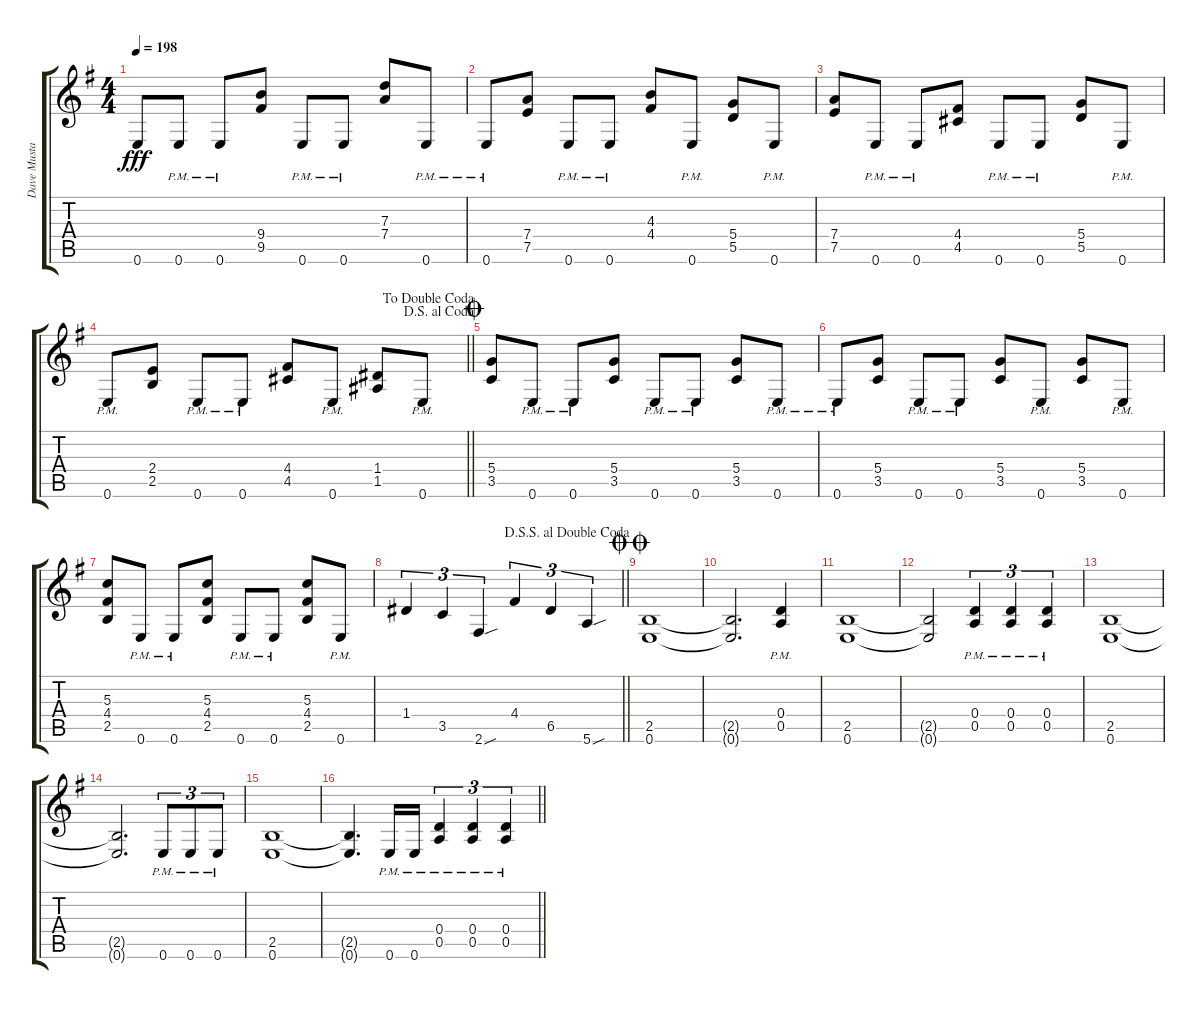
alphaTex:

\track ("Dave Mustaine" "Dave Musta") {instrument overdrivenguitar}
\staff {score tabs}
\tuning (E4 B3 G3 D3 A2 E2) {hide}
\ts (4 4)
\tempo 198
\clef g2
\ks g
0.6.8{dy fff} 0.6{pm}.8 0.6{pm}.8 (9.4 9.5).8 0.6{pm}.8 0.6{pm}.8 (7.3 7.4).8 0.6{pm}.8 |
0.6{pm}.8 (7.4 7.5).8 0.6{pm}.8 0.6{pm}.8 (4.3 4.4).8 0.6{pm}.8 (5.4 5.5).8 0.6{pm}.8 |
(7.4 7.5).8 0.6{pm}.8 0.6{pm}.8 (4.4 4.5).8 0.6{pm}.8 0.6{pm}.8 (5.4 5.5).8 0.6{pm}.8 |
\jump dalsegnoalcoda
\jump dadoublecoda
\barLineRight lightlight
0.6{pm}.8 (2.4 2.5).8 0.6{pm}.8 0.6{pm}.8 (4.4 4.5).8 0.6{pm}.8 (1.4 1.5).8 0.6{pm}.8 |
\jump coda
(5.4 3.5).8 0.6{pm}.8 0.6{pm}.8 (5.4 3.5).8 0.6{pm}.8 0.6{pm}.8 (5.4 3.5).8 0.6{pm}.8 |
0.6{pm}.8 (5.4 3.5).8 0.6{pm}.8 0.6{pm}.8 (5.4 3.5).8 0.6{pm}.8 (5.4 3.5).8 0.6{pm}.8 |
(5.3 4.4 2.5).8 0.6{pm}.8 0.6{pm}.8 (5.3 4.4 2.5).8 0.6{pm}.8 0.6{pm}.8 (5.3 4.4 2.5).8 0.6{pm}.8 |
\jump dalsegnosegnoaldoublecoda
\barLineRight lightlight
1.4.4{tu (3 2)} 3.5.4{tu (3 2)} 2.6{sou}.4{tu (3 2)} 4.4.4{tu (3 2)} 6.5.4{tu (3 2)} 5.6{sou}.4{tu (3 2)} |
\jump doublecoda
(2.5 0.6).1 |
(2.5{t} 0.6{t}).2{d} (0.4{pm} 0.5{pm}).4 |
(2.5 0.6).1 |
(2.5{t} 0.6{t}).2 (0.4{pm} 0.5{pm}).4{tu (3 2)} (0.4{pm} 0.5{pm}).4{tu (3 2)} (0.4{pm} 0.5{pm}).4{tu (3 2)} |
(2.5 0.6).1 |
(2.5{t} 0.6{t}).2{d} 0.6{pm}.8{tu (3 2)} 0.6{pm}.8{tu (3 2)} 0.6{pm}.8{tu (3 2)} |
(2.5 0.6).1 |
\barLineRight lightlight
(2.5{t} 0.6{t}).4{d} 0.6{pm}.16 0.6{pm}.16 (0.4{pm} 0.5{pm}).4{tu (3 2)} (0.4{pm} 0.5{pm}).4{tu (3 2)} (0.4{pm} 0.5{pm}).4{tu (3 2)}
